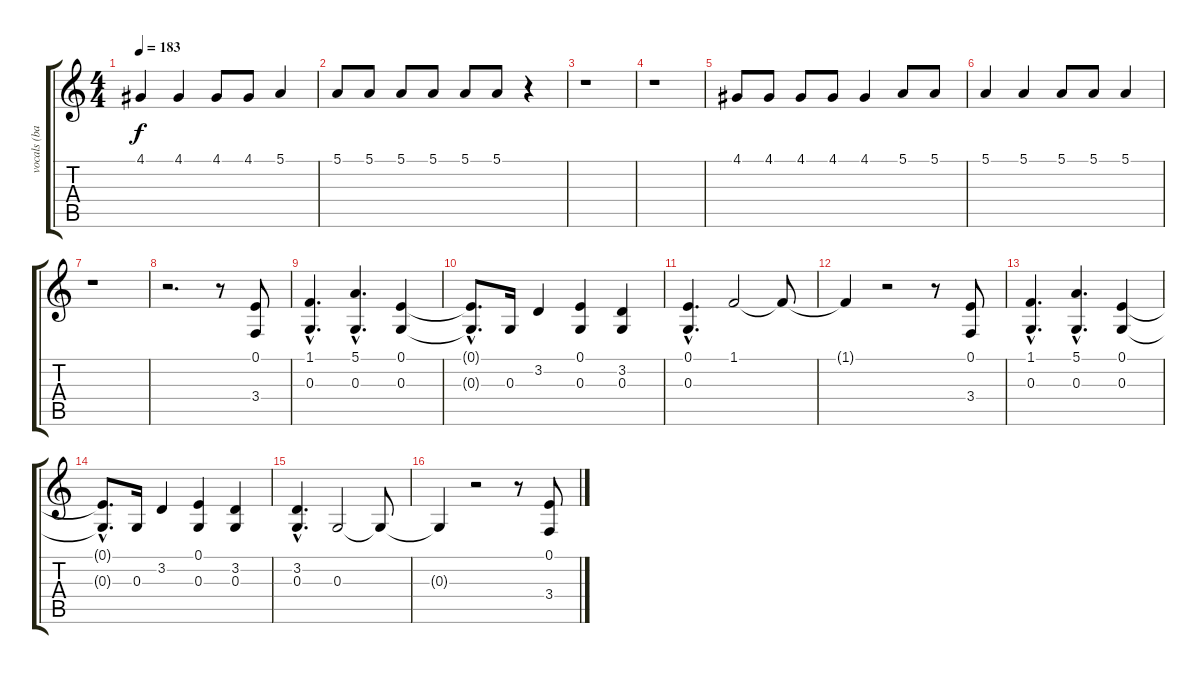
\track ("vocals (back)" "vocals (ba") {instrument lead1square}
\staff {score tabs}
\tuning (E4 B3 G3 D3 A2 E2) {hide}
\ts (4 4)
\tempo 183
\clef g2
\ks c
4.1.4{dy f} 4.1.4 4.1.8 4.1.8 5.1.4 |
5.1.8 5.1.8 5.1.8 5.1.8 5.1.8 5.1.8 r.4 |
r.1 |
r.1 |
4.1.8 4.1.8 4.1.8 4.1.8 4.1.4 5.1.8 5.1.8 |
5.1.4 5.1.4 5.1.8 5.1.8 5.1.4 |
r.1 |
r.2{d} r.8 (0.1 3.4).8 |
(1.1{hac} 0.3{hac}).4{d} (5.1{hac} 0.3{hac}).4{d} (0.1 0.3).4 |
(0.1{t} 0.3{hac t}).8{d} 0.3.16 3.2.4 (0.1 0.3).4 (3.2 0.3).4 |
(0.1{hac} 0.3).4{d} 1.1.2 1.1{t}.8 |
1.1{t}.4 r.2 r.8 (0.1 3.4).8 |
(1.1{hac} 0.3{hac}).4{d} (5.1{hac} 0.3{hac}).4{d} (0.1 0.3).4 |
(0.1{t} 0.3{hac t}).8{d} 0.3.16 3.2.4 (0.1 0.3).4 (3.2 0.3).4 |
(3.2{hac} 0.3{hac}).4{d} 0.3.2 0.3{t}.8 |
0.3{t}.4 r.2 r.8 (0.1 3.4).8
